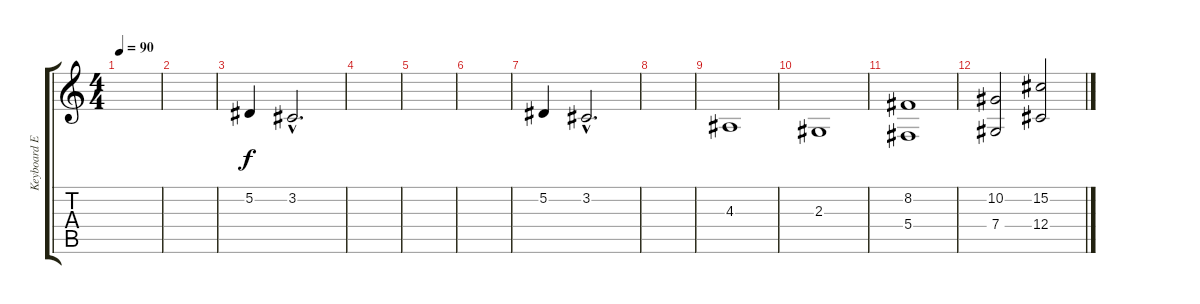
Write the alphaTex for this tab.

\track ("Keyboard Effects" "Keyboard E") {instrument pad8sweep}
\staff {score tabs}
\tuning (Eb4 Bb3 Gb3 Db3 Ab2 Eb2) {hide}
\ts (4 4)
\tempo 90
\clef g2
\ks c
|
|
5.2.4 3.2{hac}.2{d volume 0} |
|
|
|
5.2.4{volume 13} 3.2{hac}.2{d volume 0} |
|
4.3.1{volume 12} |
2.3.1 |
(8.2 5.4).1 |
(10.2 7.4).2 (15.2 12.4).2
